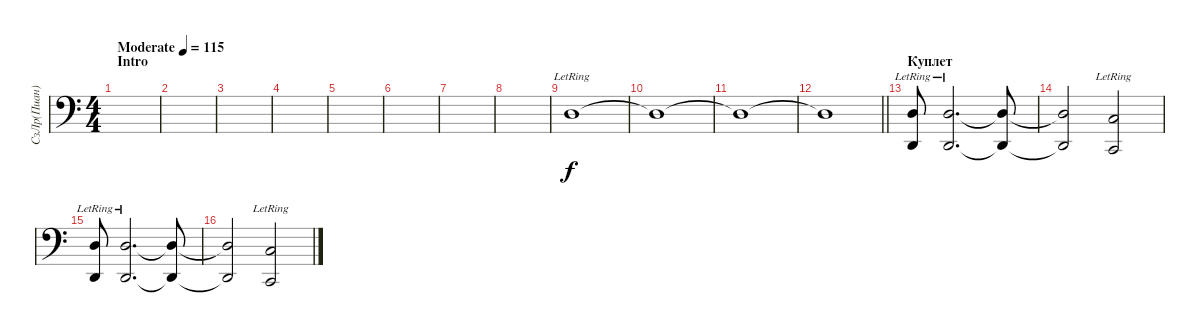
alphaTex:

\track ("СзЛр(Пиан)" "СзЛр(Пиан)") {instrument fx5brightness}
\staff {score}
\tuning (C3 C2 C1 C0) {hide}
\ts (4 4)
\section ("" "Intro")
\tempo (115 "Moderate")
\clef f4
\ks c
|
|
|
|
|
|
|
|
2.1{lr}.1 |
2.1{t}.1 |
2.1{t}.1 |
\barLineRight lightlight
2.1{t}.1 |
\section ("" "Куплет")
(2.1{lr} 2.2{lr}).8 (2.1{lr} 2.2{lr}).2{d} (2.1{t} 2.2{t}).8 |
(2.1{t} 2.2{t}).2 (0.1{lr} 0.2{lr}).2 |
(2.1{lr} 2.2{lr}).8 (2.1{lr} 2.2{lr}).2{d} (2.1{t} 2.2{t}).8 |
(2.1{t} 2.2{t}).2 (0.1{lr} 0.2{lr}).2
